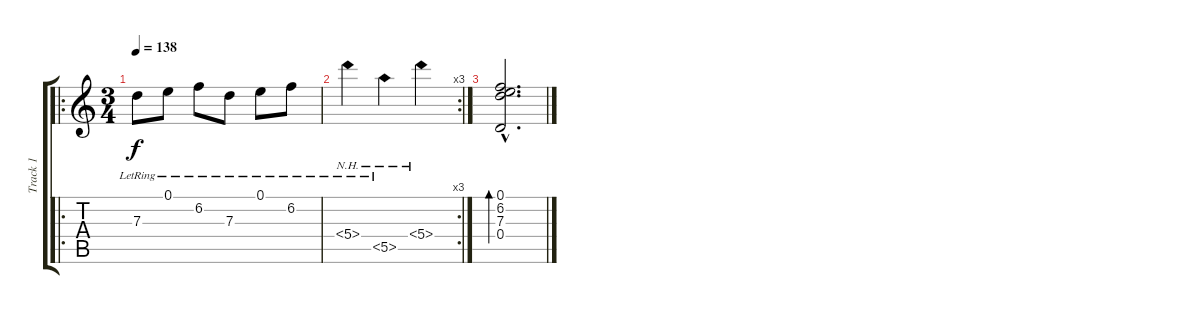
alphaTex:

\track ("Track 1" "Track 1") {instrument acousticguitarsteel}
\staff {score tabs}
\tuning (E4 B3 G3 D3 A2 E2) {hide}
\ro
\ts (3 4)
\tempo 138
\clef g2
\ks c
7.3{lr}.8{dy f} 0.1{lr}.8 6.2{lr}.8 7.3{lr}.8 0.1{lr}.8 6.2{lr}.8 |
\rc 3
5.4{nh lr}.4 5.5{nh lr}.4 5.4{nh}.4 |
(0.1{hac} 6.2{hac} 7.3{hac} 0.4{hac}).2{d bd 480}
